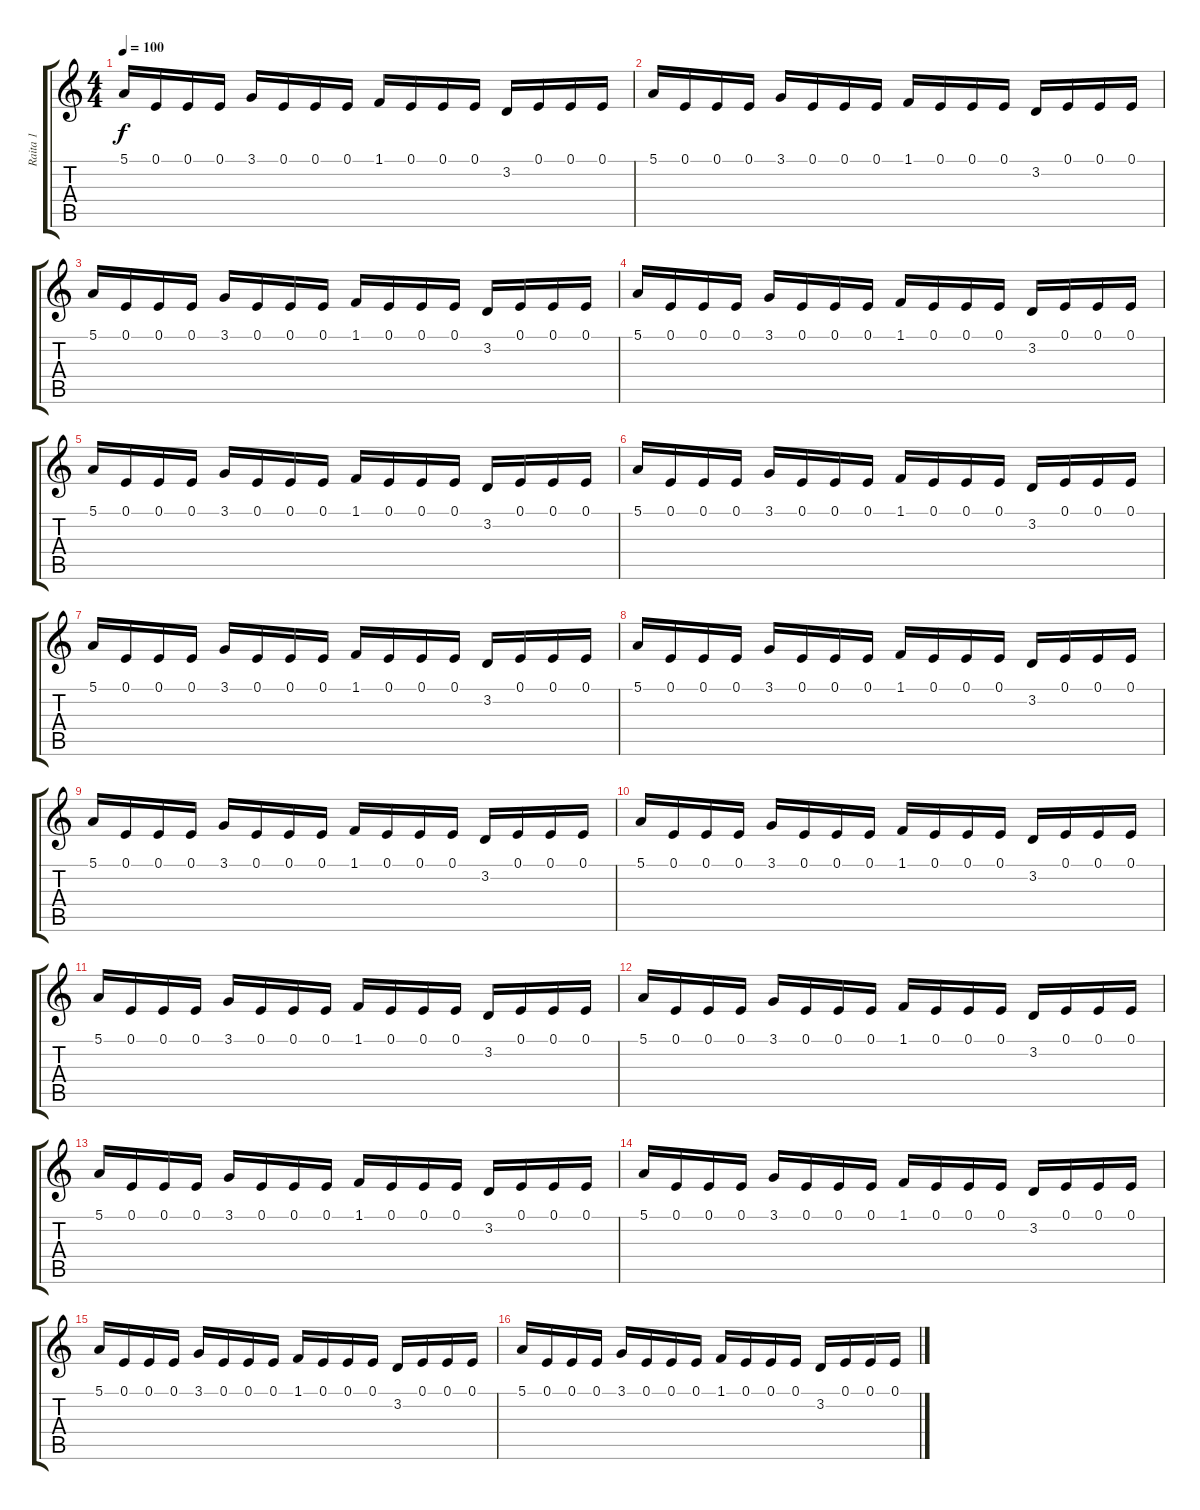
\track ("Raita 1" "Raita 1") {instrument pad1newage}
\staff {score tabs}
\tuning (E4 B3 G3 D3 A2 E2) {hide}
\ts (4 4)
\tempo 100
\clef g2
\ks c
5.1.16{dy f instrument pad1newage} 0.1.16 0.1.16 0.1.16 3.1.16 0.1.16 0.1.16 0.1.16 1.1.16 0.1.16 0.1.16 0.1.16 3.2.16 0.1.16 0.1.16 0.1.16 |
5.1.16 0.1.16 0.1.16 0.1.16 3.1.16 0.1.16 0.1.16 0.1.16 1.1.16 0.1.16 0.1.16 0.1.16 3.2.16 0.1.16 0.1.16 0.1.16 |
5.1.16 0.1.16 0.1.16 0.1.16 3.1.16 0.1.16 0.1.16 0.1.16 1.1.16 0.1.16 0.1.16 0.1.16 3.2.16 0.1.16 0.1.16 0.1.16 |
5.1.16 0.1.16 0.1.16 0.1.16 3.1.16 0.1.16 0.1.16 0.1.16 1.1.16 0.1.16 0.1.16 0.1.16 3.2.16 0.1.16 0.1.16 0.1.16 |
5.1.16 0.1.16 0.1.16 0.1.16 3.1.16 0.1.16 0.1.16 0.1.16 1.1.16 0.1.16 0.1.16 0.1.16 3.2.16 0.1.16 0.1.16 0.1.16 |
5.1.16 0.1.16 0.1.16 0.1.16 3.1.16 0.1.16 0.1.16 0.1.16 1.1.16 0.1.16 0.1.16 0.1.16 3.2.16 0.1.16 0.1.16 0.1.16 |
5.1.16 0.1.16 0.1.16 0.1.16 3.1.16 0.1.16 0.1.16 0.1.16 1.1.16 0.1.16 0.1.16 0.1.16 3.2.16 0.1.16 0.1.16 0.1.16 |
5.1.16 0.1.16 0.1.16 0.1.16 3.1.16 0.1.16 0.1.16 0.1.16 1.1.16 0.1.16 0.1.16 0.1.16 3.2.16 0.1.16 0.1.16 0.1.16 |
5.1.16 0.1.16 0.1.16 0.1.16 3.1.16 0.1.16 0.1.16 0.1.16 1.1.16 0.1.16 0.1.16 0.1.16 3.2.16 0.1.16 0.1.16 0.1.16 |
5.1.16 0.1.16 0.1.16 0.1.16 3.1.16 0.1.16 0.1.16 0.1.16 1.1.16 0.1.16 0.1.16 0.1.16 3.2.16 0.1.16 0.1.16 0.1.16 |
5.1.16 0.1.16 0.1.16 0.1.16 3.1.16 0.1.16 0.1.16 0.1.16 1.1.16 0.1.16 0.1.16 0.1.16 3.2.16 0.1.16 0.1.16 0.1.16 |
5.1.16 0.1.16 0.1.16 0.1.16 3.1.16 0.1.16 0.1.16 0.1.16 1.1.16 0.1.16 0.1.16 0.1.16 3.2.16 0.1.16 0.1.16 0.1.16 |
5.1.16 0.1.16 0.1.16 0.1.16 3.1.16 0.1.16 0.1.16 0.1.16 1.1.16 0.1.16 0.1.16 0.1.16 3.2.16 0.1.16 0.1.16 0.1.16 |
5.1.16 0.1.16 0.1.16 0.1.16 3.1.16 0.1.16 0.1.16 0.1.16 1.1.16 0.1.16 0.1.16 0.1.16 3.2.16 0.1.16 0.1.16 0.1.16 |
5.1.16 0.1.16 0.1.16 0.1.16 3.1.16 0.1.16 0.1.16 0.1.16 1.1.16 0.1.16 0.1.16 0.1.16 3.2.16 0.1.16 0.1.16 0.1.16 |
5.1.16 0.1.16 0.1.16 0.1.16 3.1.16 0.1.16 0.1.16 0.1.16 1.1.16 0.1.16 0.1.16 0.1.16 3.2.16 0.1.16 0.1.16 0.1.16
